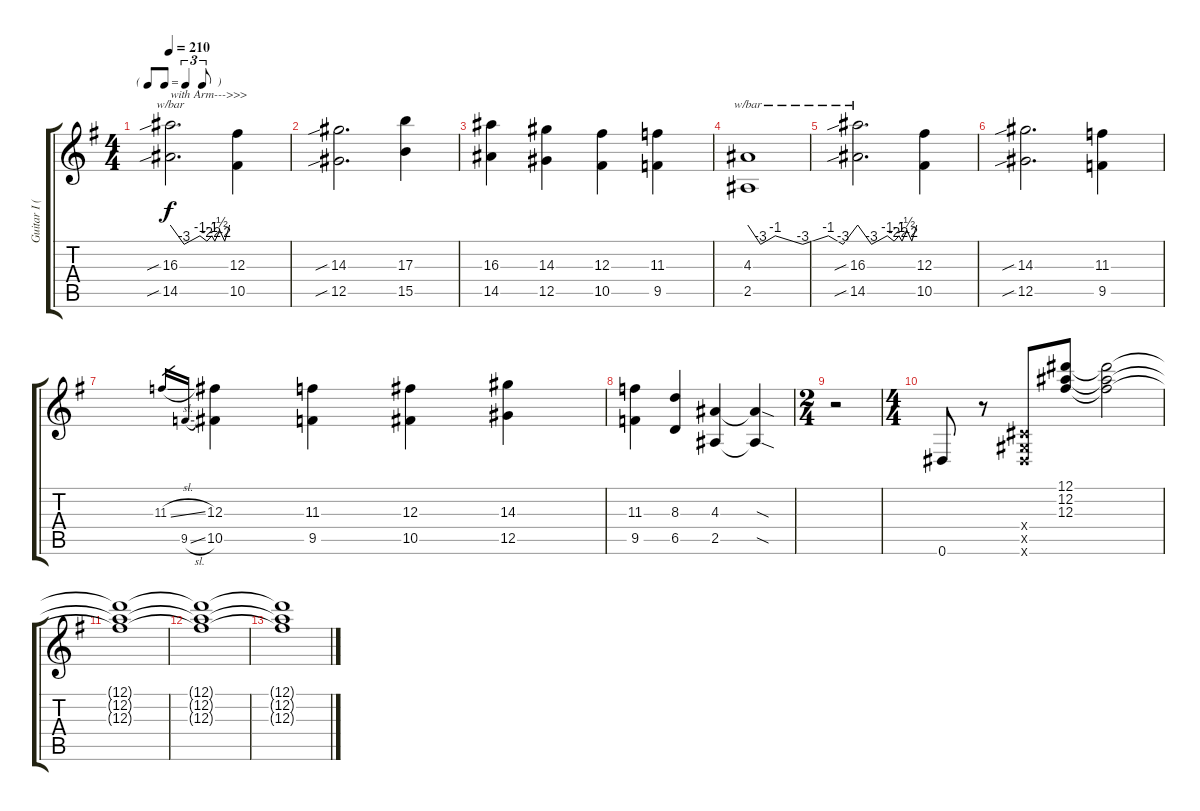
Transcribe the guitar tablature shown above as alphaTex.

\track ("Guitar I (Sakito)" "Guitar I (") {instrument overdrivenguitar}
\staff {score tabs}
\tuning (Eb4 Bb3 Gb3 Db3 Ab2 Eb2) {hide}
\ts (4 4)
\tf triplet8th
\tempo 210
\clef g2
\ks g
(16.3{sib} 14.5{sib}).2{d tbe (custom default 0 0 14 -12 30 -4 37 -8 42 -4 45 -8 50 -2 55 -8 60 0) txt "with Arm--->>>" dy f} (12.3 10.5).4 |
(14.3{sib} 12.5{sib}).2{d} (17.3 15.5).4 |
(16.3 14.5).4 (14.3 12.5).4 (12.3 10.5).4 (11.3 9.5).4 |
(4.3 2.5).1{tbe (custom default 0 0 7 -12 15 -4 30 -12 44 -4 52 -12 60 0)} |
(16.3{sib} 14.5{sib}).2{d tbe (custom default 0 0 14 -12 30 -4 37 -8 42 -4 45 -8 50 -2 55 -8 60 0)} (12.3 10.5).4 |
(14.3{sib} 12.5{sib}).2{d} (11.3 9.5).4 |
11.3{sl}.16{gr} 9.5{sl}.16{gr} (12.3 10.5).4 (11.3 9.5).4 (12.3 10.5).4 (14.3 12.5).4 |
(11.3 9.5).4 (8.3 6.5).4 (4.3 2.5).4 (4.3{sod t} 2.5{sod t}).4 |
\ts (2 4)
r.2 |
\ts (4 4)
0.6.8 r.8 (0.4{x} 0.5{x} 0.6{x}).8 (12.1 12.2 12.3).8 (12.1{t} 12.2{t} 12.3{t}).2 |
(12.1{t} 12.2{t} 12.3{t}).1 |
(12.1{t} 12.2{t} 12.3{t}).1 |
(12.1{t} 12.2{t} 12.3{t}).1
